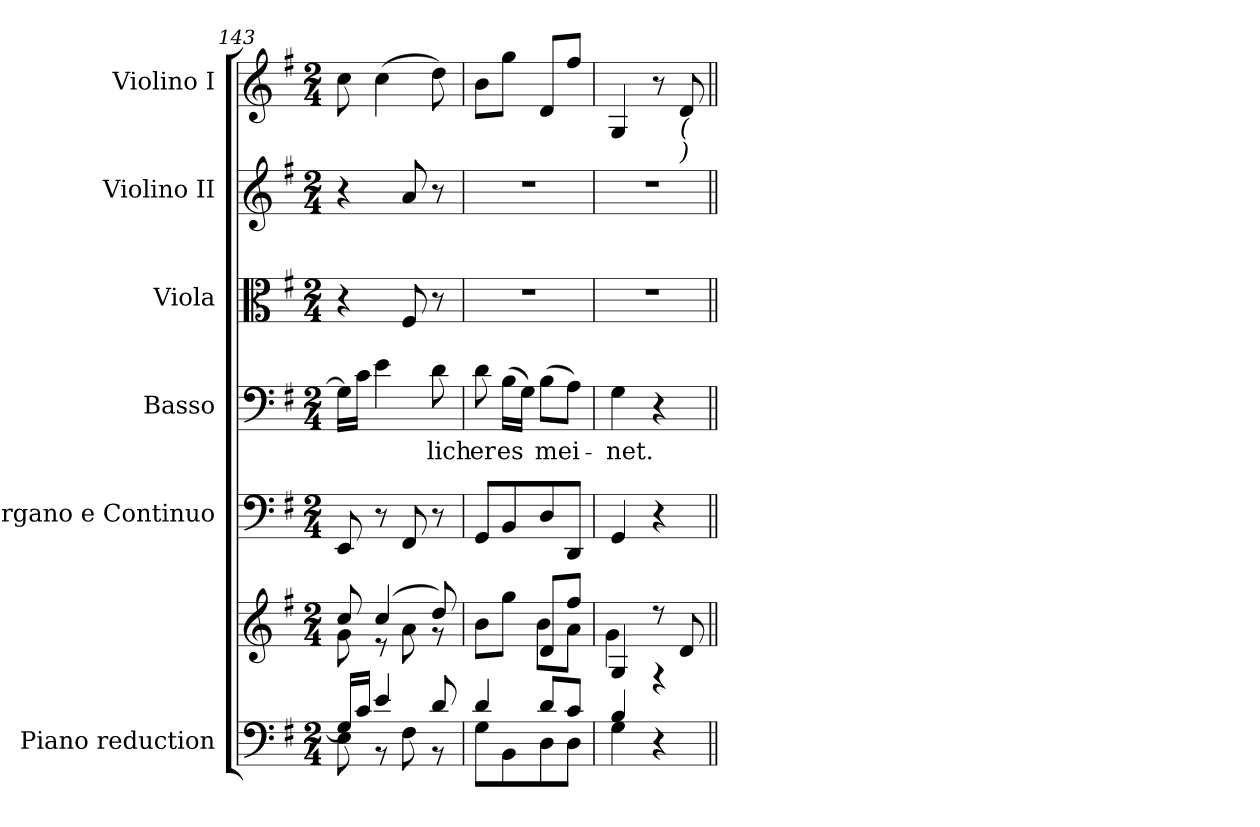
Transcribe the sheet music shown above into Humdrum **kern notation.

**kern	**kern	**kern	**kern	**text	**kern	**kern	**kern
*part6	*part6	*part5	*part4	*part4	*part3	*part2	*part1
*staff7	*staff6	*staff5	*staff4	*staff4	*staff3	*staff2	*staff1
*I"Piano reduction	*	*I"Organo e Continuo	*I"Basso	*	*I"Viola	*I"Violino II	*I"Violino I
*I'Pno	*	*	*	*	*	*	*
*clefF4	*clefG2	*clefF4	*clefF4	*	*clefC3	*clefG2	*clefG2
*k[f#]	*k[f#]	*k[f#]	*k[f#]	*	*k[f#]	*k[f#]	*k[f#]
*M2/4	*M2/4	*M2/4	*M2/4	*	*M2/4	*M2/4	*M2/4
=143	=143	=143	=143	=143	=143	=143	=143
*^	*^	*	*	*	*	*	*
16G/LL]	8E\	8cc/	8g\	8EE/	16G\LL]	.	4r	4r	8cc\
16c/JJ	.	.	.	.	16c\JJ	.	.	.	.
4e/	8r	(4cc/	8r	8r	4e\	.	.	.	(4cc\
.	8F#\	.	8a\	8FF#/	.	.	8F#/	8a/	.
!	!	!	!	!	!	!LO:LY:b	!	!	!
8d/	8r	8dd/)	8r	8r	8d\	-lich	8r	8r	8dd\)
=144	=144	=144	=144	=144	=144	=144	=144	=144	=144
!	!	!	!	!	!	!LO:LY:b	!	!	!
4d/	8G\L	8b\L	4ryy	8GG/L	8d\	er	2r	2r	8b\L
!	!	!	!	!	!	!LO:LY:b	!	!	!
.	8BB\	8gg\J	.	8BB/	(16B\LL	es	.	.	8gg\J
.	.	.	.	.	16G\JJ)	.	.	.	.
!	!	!	!	!	!	!LO:LY:b	!	!	!
8d/L	8D\	8d/L	8b\L	8D/	(8B\L	mei-	.	.	8d/L
8c/J	8D\J	8ff#/J	8a\J	8DD/J	8A\J)	.	.	.	8ff#/J
=145	=145	=145	=145	=145	=145	=145	=145	=145	=145
!	!	!	!	!	!	!LO:LY:b	!	!	!
4B/	4G\	4G/	4g\	4GG/	4G\	-net.	2r	2r	4G/
4r	4ryy	8r	4r	4r	4r	.	.	.	8r
!	!	!	!	!	!	!	!	!	!LO:TX:b:i:t=(
!	!	!	!	!	!	!	!	!	!LO:TX:b:i:t=)
.	.	8d/	.	.	.	.	.	.	8d/
*v	*v	*	*	*	*	*	*	*	*
*	*v	*v	*	*	*	*	*	*
=||	=||	=||	=||	=||	=||	=||	=||
*-	*-	*-	*-	*-	*-	*-	*-
